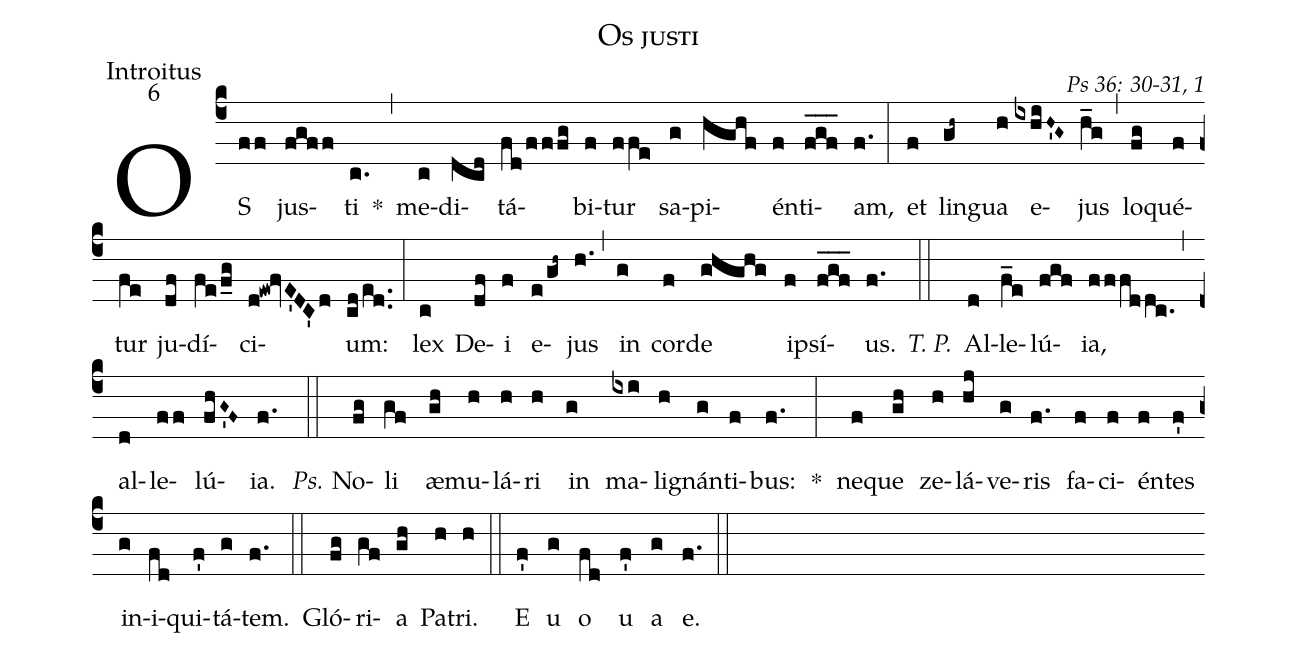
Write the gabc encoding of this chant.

name: Os justi;
office-part: Introitus;
mode: 6;
commentary: Ps 36: 30-31, 1;
%%
(c4) OS(ff) jus(fgff)ti(c.) *(,) me(c)di(dcd)tá(fd/fffg)bi(f)tur(ffe) sa(g)pi(hghf)én(f)ti(f_g_f_)am,(f.) (:)
et(f) lin(gh~)gua(h) e(ixhiH~'G~)jus(h_g) (,) lo(fg)qué(f)tur(fe) ju(df)dí(fe/f_g)ci(d!ew!fvE'DC'd)um:(cd/ed..) (:)
lex(c) De(df)i(f) e(e/gh~)jus(h.) (,) in(g) cor(f)de(ghghg) ip(f)sí(f_g_f_)us.(f.) <i>T. P.</i>(::)
Al(d)le(f_e)lú(fgf)ia,(fffddc.) (,) al(d)le(ff)lú(fhG~'F~)ia.(f.) (::)
<i>Ps.</i> No(fg)li(gf) æ(gh)mu(h)lá(h)ri(h) in(g) ma(ixi)li(h)gnán(g)ti(f)bus:(f.) *(:)
ne(f)que(gh) ze(h)lá(hj)ve(g)ris(f.) fa(f)ci(f)én(f)tes(f') in(g)i(fd)qui(f')tá(g)tem.(f.) (::)
Gló(fg)ri(gf)a(gh) Pa(h)tri.(h) (::)
E(f') u(g) o(fd) u(f') a(g) e.(f.) (::)
